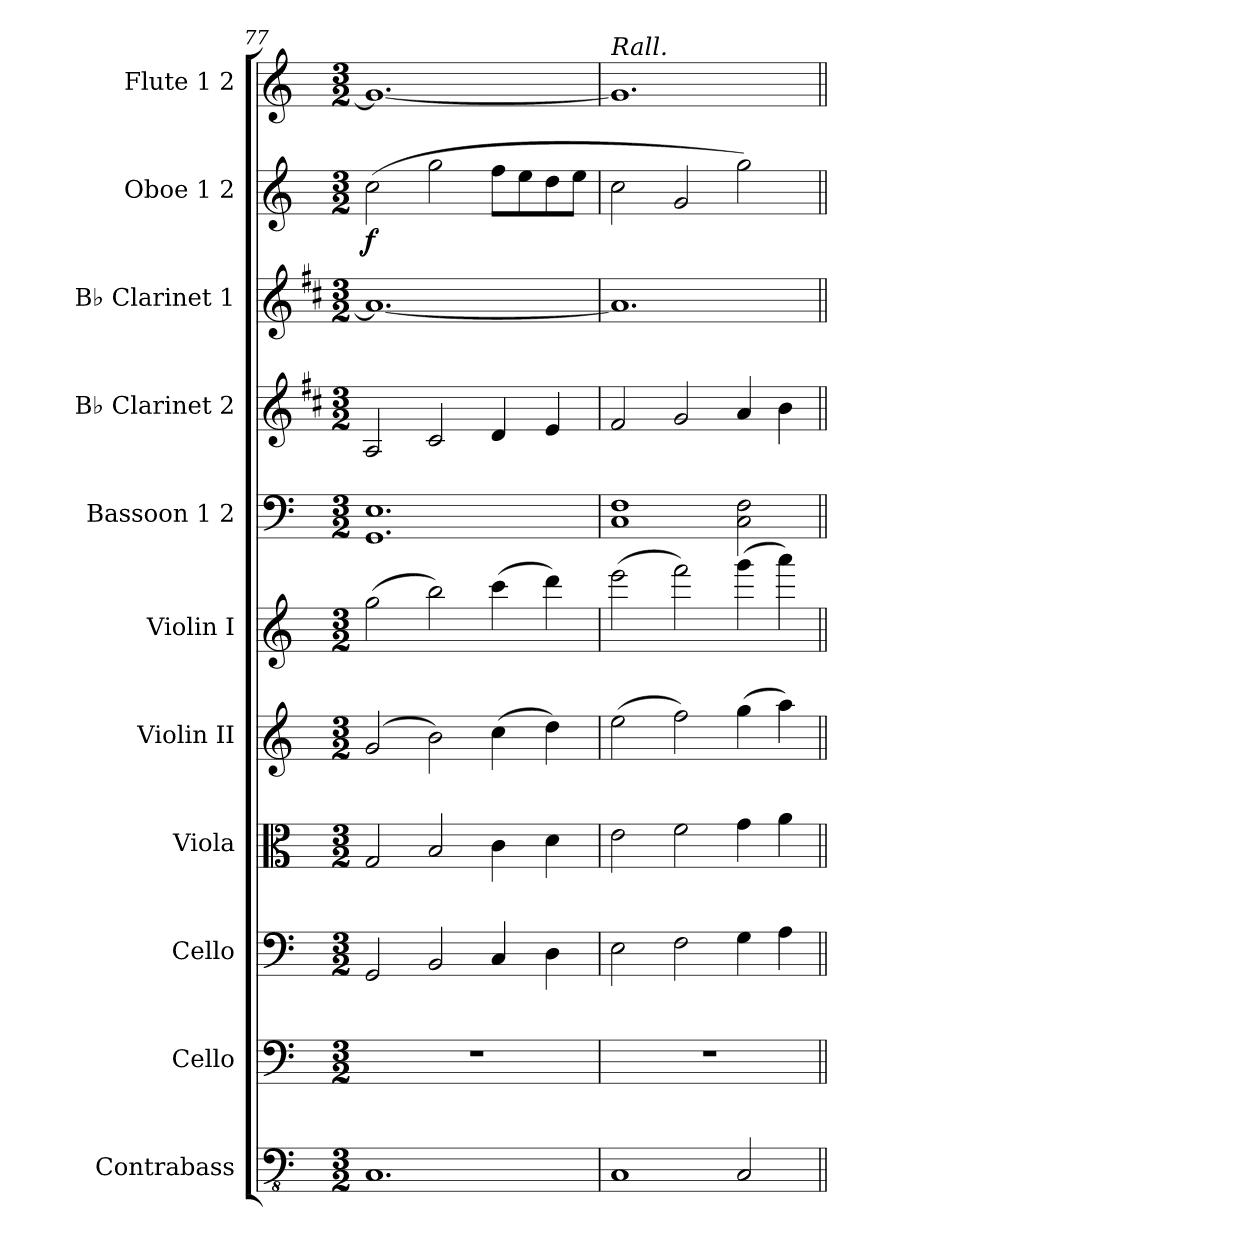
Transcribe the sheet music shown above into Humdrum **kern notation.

**kern	**kern	**kern	**kern	**kern	**kern	**kern	**kern	**kern	**kern	**dynam	**kern
*part11	*part10	*part9	*part8	*part7	*part6	*part5	*part4	*part3	*part2	*part2	*part1
*staff11	*staff10	*staff9	*staff8	*staff7	*staff6	*staff5	*staff4	*staff3	*staff2	*staff2	*staff1
*I"Contrabass	*I"Cello	*I"Cello	*I"Viola	*I"Violin II	*I"Violin I	*I"Bassoon 1               2	*I"B♭ Clarinet 2	*I"B♭ Clarinet 1	*I"Oboe 1           2	*	*I"Flute 1          2
*I'Cbs.	*I'Cl.	*I'Cl.	*I'Vla.	*I'Vln. 2	*I'Vln. I	*I'Bsn.	*I'Cl. 2	*I'Cl. 1	*I'Ob.	*	*I'Fl.
*clefFv4	*clefF4	*clefF4	*clefC3	*clefG2	*clefG2	*clefF4	*clefG2	*clefG2	*clefG2	*	*clefG2
*	*	*	*	*	*	*	*ITrd1c2	*ITrd1c2	*	*	*
*k[]	*k[]	*k[]	*k[]	*k[]	*k[]	*k[]	*k[]	*k[]	*k[]	*	*k[]
*M3/2	*M3/2	*M3/2	*M3/2	*M3/2	*M3/2	*M3/2	*M3/2	*M3/2	*M3/2	*	*M3/2
*MM170	*MM170	*MM170	*MM170	*MM170	*MM170	*MM170	*MM170	*MM170	*MM170	*	*MM170
=77	=77	=77	=77	=77	=77	=77	=77	=77	=77	=77	=77
!	!	!	!	!	!	!	!	!	!	!LO:DY:b	!
1.CC	1.r	2GG/	2G/	(2g/	(2gg\	1.GG 1.E	2G/	1.g_	(2cc\	f	1.g_
.	.	2BB/	2B/	2b\)	2bb\)	.	2B/	.	2gg\	.	.
.	.	4C/	4c\	(4cc\	(4ccc\	.	4c/	.	8ff\L	.	.
.	.	.	.	.	.	.	.	.	8ee\	.	.
.	.	4D\	4d\	4dd\)	4ddd\)	.	4d/	.	8dd\	.	.
.	.	.	.	.	.	.	.	.	8ee\J	.	.
=78	=78	=78	=78	=78	=78	=78	=78	=78	=78	=78	=78
*	*	*	*	*	*	*	*	*	*	*	*MM160
!	!	!	!	!	!	!	!	!	!	!	!LO:TX:a:i:t=Rall.
1CC	1.r	2E\	2e\	(2ee\	(2eee\	1C 1F	2e/	1.g]	2cc\	.	1.g]
.	.	2F\	2f\	2ff\)	2fff\)	.	2f/	.	2g/	.	.
2CC/	.	4G\	4g\	(4gg\	(4ggg\	2C\ 2F\	4g/	.	2gg\)	.	.
.	.	4A\	4a\	4aa\)	4aaa\)	.	4a\	.	.	.	.
=||	=||	=||	=||	=||	=||	=||	=||	=||	=||	=||	=||
*-	*-	*-	*-	*-	*-	*-	*-	*-	*-	*-	*-
